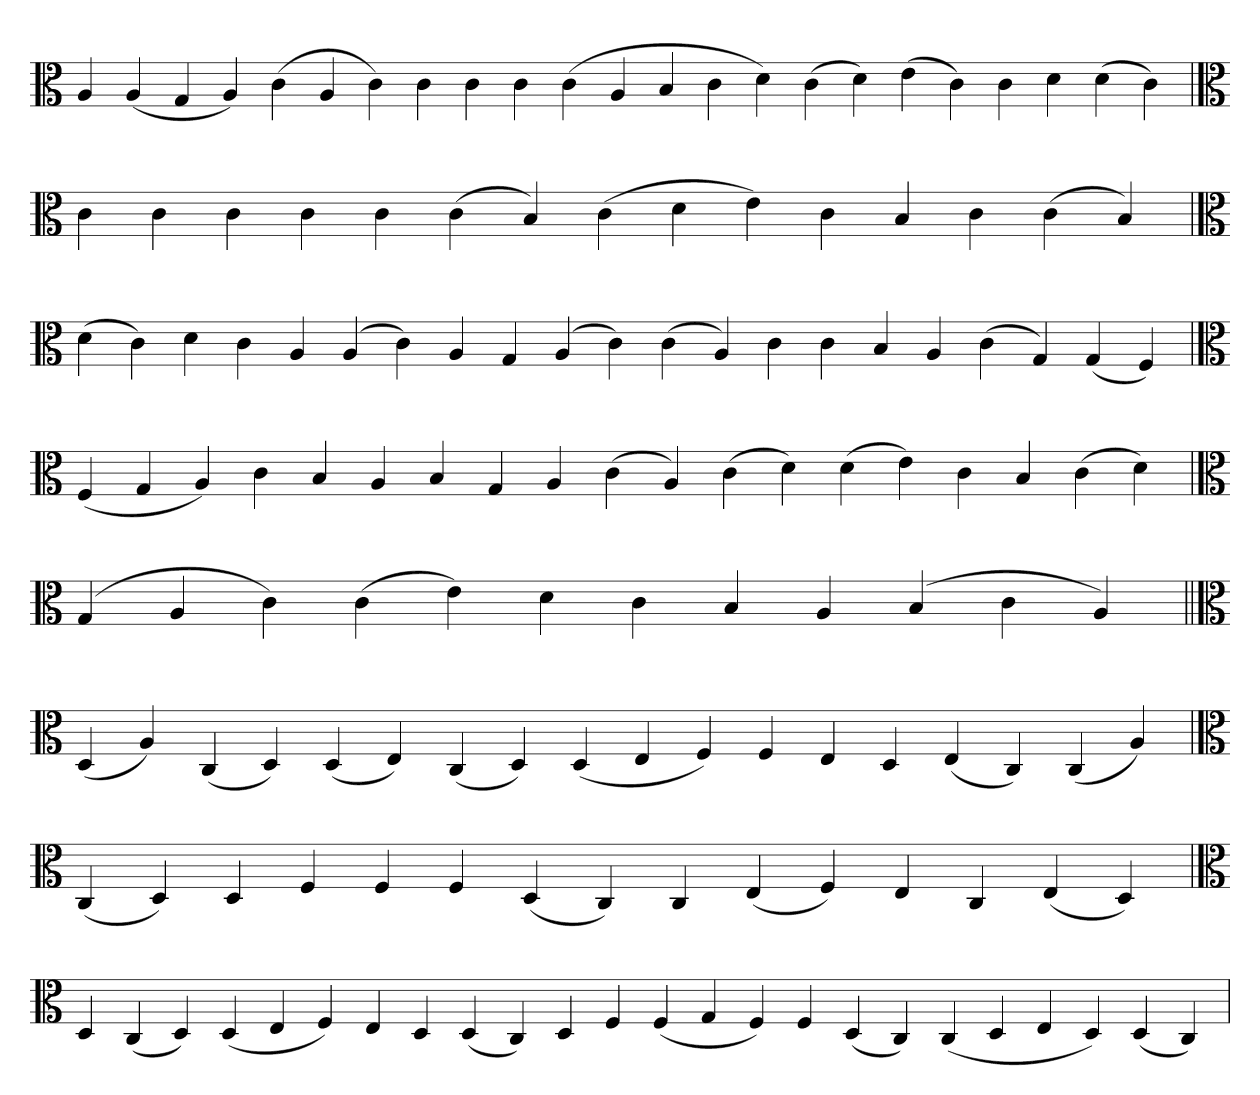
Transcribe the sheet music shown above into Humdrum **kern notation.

**kern
*part1
*staff1
*clefC3
=
4A
(4A
4G
4A)
(4c
4A
4c)
4c
4c
4c
(4c
4A
4B
4c
4d)
(4c
4d)
(4e
4c)
4c
4d
(4d
4c)
=
*clefC3
4c
4c
4c
4c
4c
(4c
4B)
(4c
4d
4e)
4c
4B
4c
(4c
4B)
=`
*clefC3
(4d
4c)
4d
4c
4A
(4A
4c)
4A
4G
(4A
4c)
(4c
4A)
4c
4c
4B
4A
(4c
4G)
(4G
4F)
=
*clefC3
(4F
4G
4A)
4c
4B
4A
4B
4G
4A
(4c
4A)
(4c
4d)
(4d
4e)
4c
4B
(4c
4d)
=`
*clefC3
(4G
4A
4c)
(4c
4e)
4d
4c
4B
4A
(4B
4c
4A)
=||
*clefC3
(4D
4A)
(4C
4D)
(4D
4E)
(4C
4D)
(4D
4E
4F)
4F
4E
4D
(4E
4C)
(4C
4A)
=`
*clefC3
(4C
4D)
4D
4F
4F
4F
(4D
4C)
4C
(4E
4F)
4E
4C
(4E
4D)
='
*clefC3
4D
(4C
4D)
(4D
4E
4F)
4E
4D
(4D
4C)
4D
4F
(4F
4G
4F)
4F
(4D
4C)
(4C
4D
4E
4D)
(4D
4C)
='
*-
